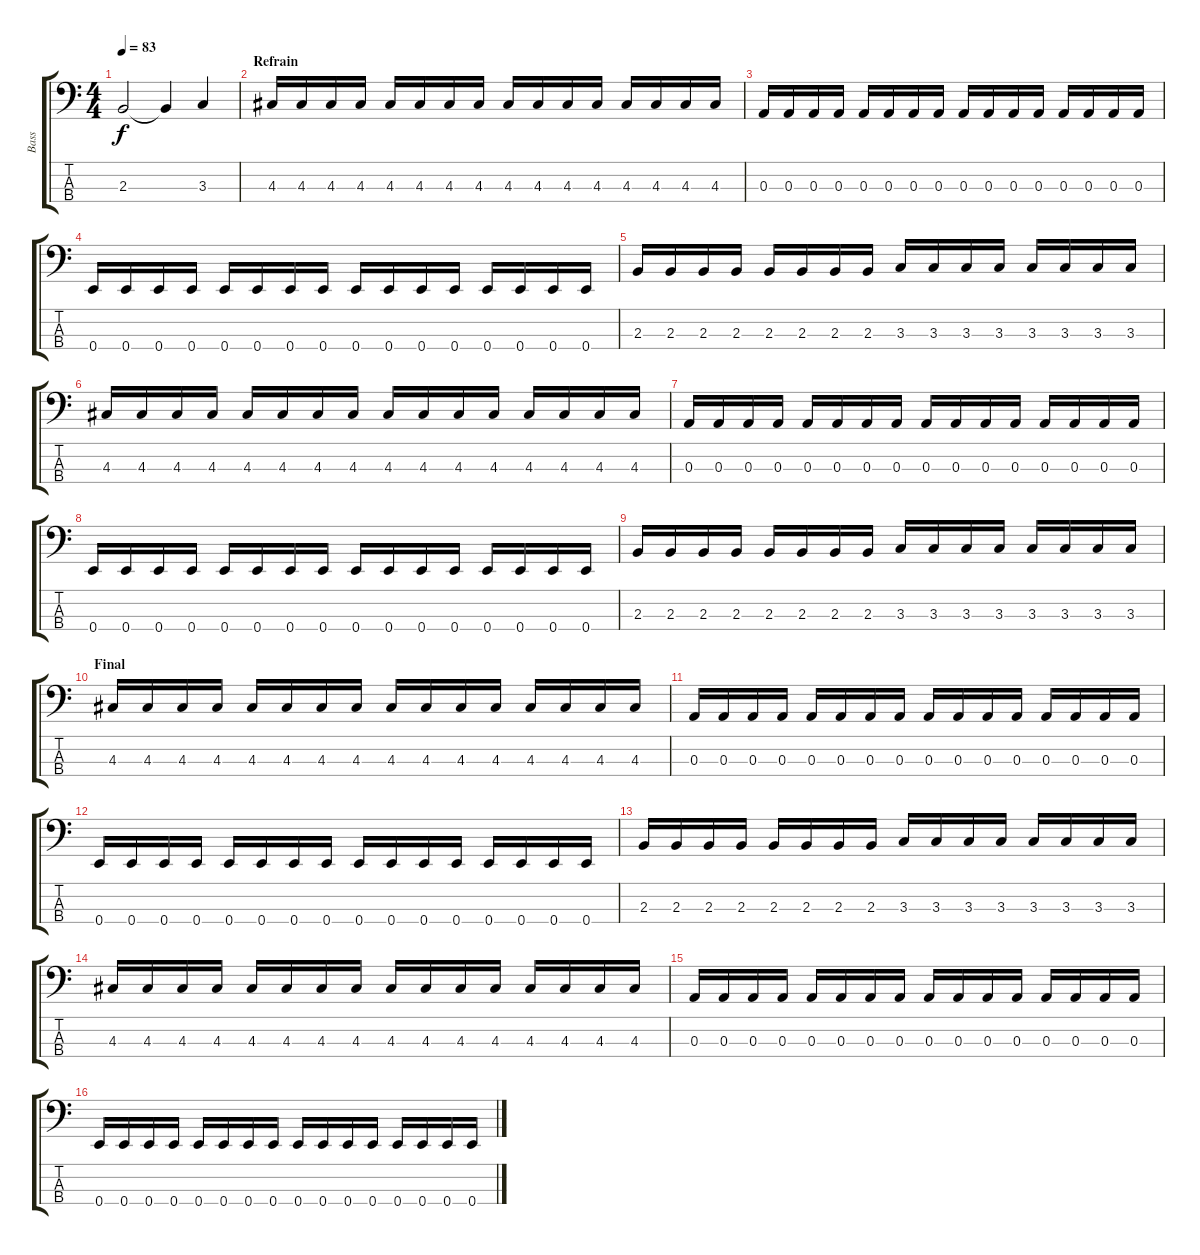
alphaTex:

\track ("Bass" "Bass") {instrument electricbassfinger}
\staff {score tabs}
\tuning (G2 D2 A1 E1) {hide}
\ts (4 4)
\tempo 83
\clef f4
\ks c
2.3.2{dy f} 2.3{t}.4 3.3.4 |
\section ("" "Refrain")
4.3.16 4.3.16 4.3.16 4.3.16 4.3.16 4.3.16 4.3.16 4.3.16 4.3.16 4.3.16 4.3.16 4.3.16 4.3.16 4.3.16 4.3.16 4.3.16 |
0.3.16 0.3.16 0.3.16 0.3.16 0.3.16 0.3.16 0.3.16 0.3.16 0.3.16 0.3.16 0.3.16 0.3.16 0.3.16 0.3.16 0.3.16 0.3.16 |
0.4.16 0.4.16 0.4.16 0.4.16 0.4.16 0.4.16 0.4.16 0.4.16 0.4.16 0.4.16 0.4.16 0.4.16 0.4.16 0.4.16 0.4.16 0.4.16 |
2.3.16 2.3.16 2.3.16 2.3.16 2.3.16 2.3.16 2.3.16 2.3.16 3.3.16 3.3.16 3.3.16 3.3.16 3.3.16 3.3.16 3.3.16 3.3.16 |
4.3.16 4.3.16 4.3.16 4.3.16 4.3.16 4.3.16 4.3.16 4.3.16 4.3.16 4.3.16 4.3.16 4.3.16 4.3.16 4.3.16 4.3.16 4.3.16 |
0.3.16 0.3.16 0.3.16 0.3.16 0.3.16 0.3.16 0.3.16 0.3.16 0.3.16 0.3.16 0.3.16 0.3.16 0.3.16 0.3.16 0.3.16 0.3.16 |
0.4.16 0.4.16 0.4.16 0.4.16 0.4.16 0.4.16 0.4.16 0.4.16 0.4.16 0.4.16 0.4.16 0.4.16 0.4.16 0.4.16 0.4.16 0.4.16 |
2.3.16 2.3.16 2.3.16 2.3.16 2.3.16 2.3.16 2.3.16 2.3.16 3.3.16 3.3.16 3.3.16 3.3.16 3.3.16 3.3.16 3.3.16 3.3.16 |
\section ("" "Final")
4.3.16 4.3.16 4.3.16 4.3.16 4.3.16 4.3.16 4.3.16 4.3.16 4.3.16 4.3.16 4.3.16 4.3.16 4.3.16 4.3.16 4.3.16 4.3.16 |
0.3.16 0.3.16 0.3.16 0.3.16 0.3.16 0.3.16 0.3.16 0.3.16 0.3.16 0.3.16 0.3.16 0.3.16 0.3.16 0.3.16 0.3.16 0.3.16 |
0.4.16 0.4.16 0.4.16 0.4.16 0.4.16 0.4.16 0.4.16 0.4.16 0.4.16 0.4.16 0.4.16 0.4.16 0.4.16 0.4.16 0.4.16 0.4.16 |
2.3.16 2.3.16 2.3.16 2.3.16 2.3.16 2.3.16 2.3.16 2.3.16 3.3.16 3.3.16 3.3.16 3.3.16 3.3.16 3.3.16 3.3.16 3.3.16 |
4.3.16 4.3.16 4.3.16 4.3.16 4.3.16 4.3.16 4.3.16 4.3.16 4.3.16 4.3.16 4.3.16 4.3.16 4.3.16 4.3.16 4.3.16 4.3.16 |
0.3.16 0.3.16 0.3.16 0.3.16 0.3.16 0.3.16 0.3.16 0.3.16 0.3.16 0.3.16 0.3.16 0.3.16 0.3.16 0.3.16 0.3.16 0.3.16 |
0.4.16 0.4.16 0.4.16 0.4.16 0.4.16 0.4.16 0.4.16 0.4.16 0.4.16 0.4.16 0.4.16 0.4.16 0.4.16 0.4.16 0.4.16 0.4.16
